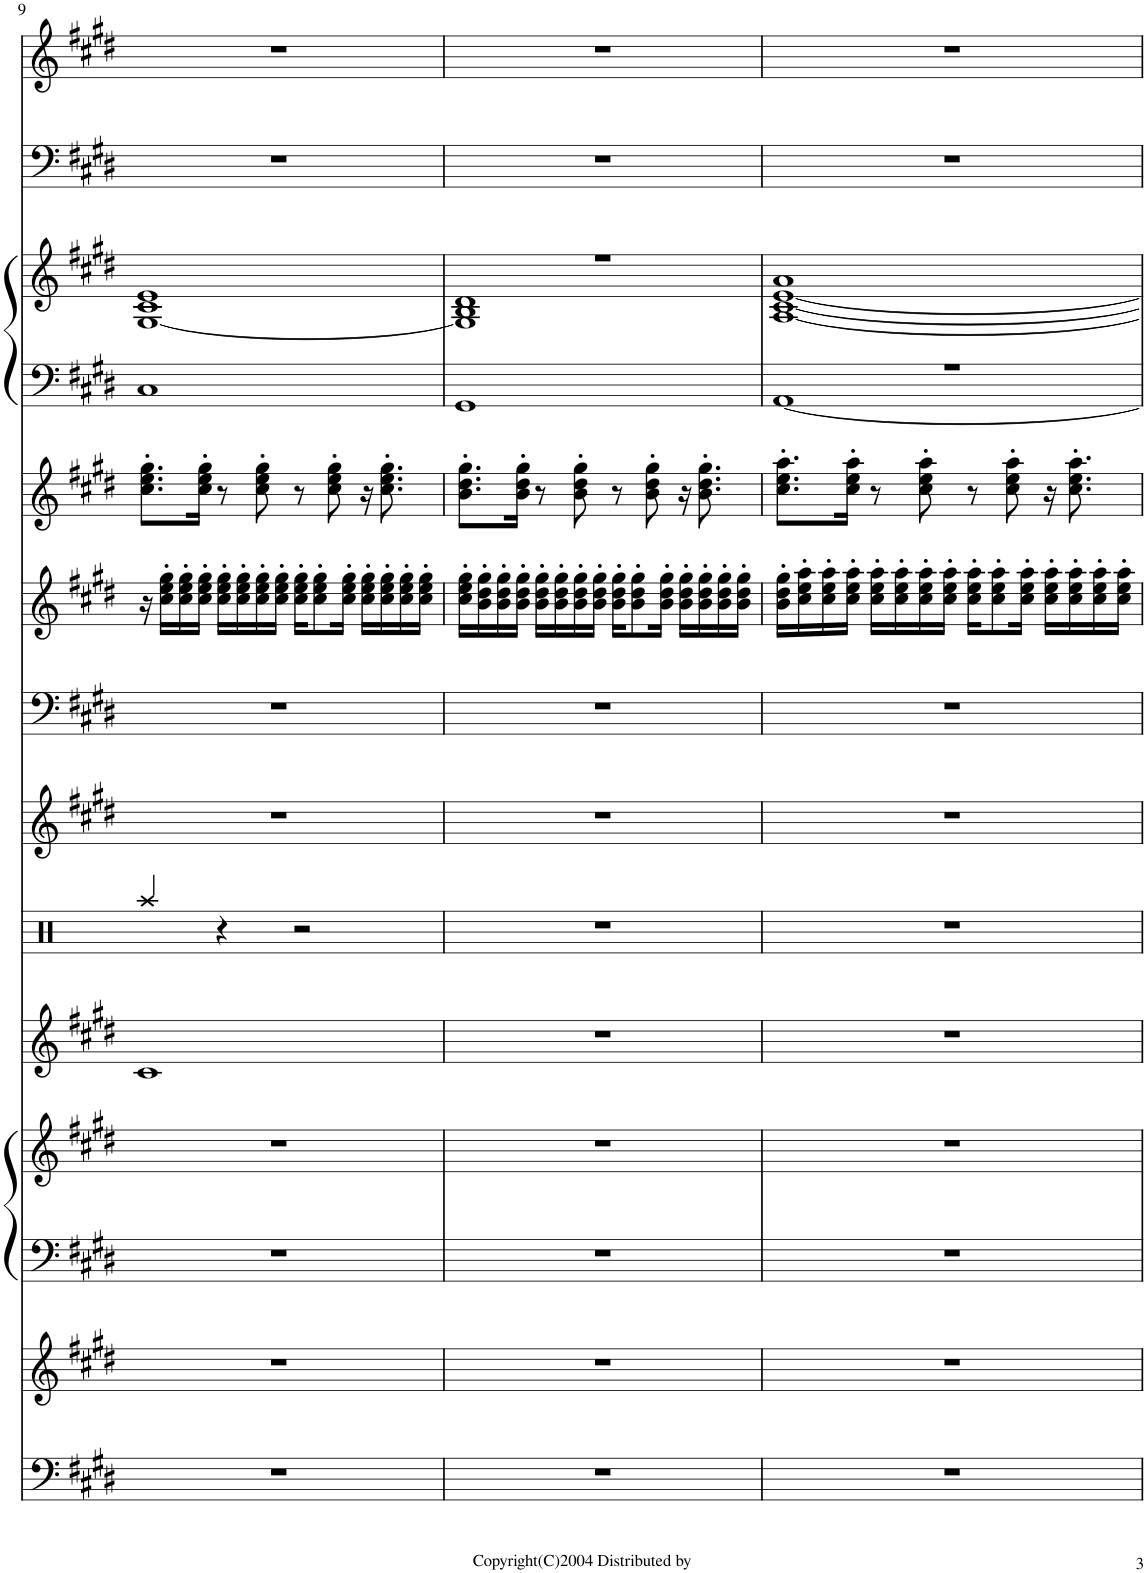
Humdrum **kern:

**kern	**kern	**kern	**kern	**kern	**kern	**kern	**kern	**kern	**kern	**kern	**kern	**kern	**kern
*part12	*part11	*part10	*part10	*part9	*part8	*part7	*part6	*part5	*part4	*part3	*part3	*part2	*part1
*staff14	*staff13	*staff12	*staff11	*staff10	*staff9	*staff8	*staff7	*staff6	*staff5	*staff4	*staff3	*staff2	*staff1
*I"Rev. Cymbal	*I"Halo Pad	*I"Sweep Pad	*	*I"Nylon Gtr.	*I"Percussion	*I"Athmosphere	*I"Clean Guitar	*I"Perc. Organ	*I"Perc. Organ	*I"Warm Pad	*	*I"Fingered Bass	*I"Nylon Gtr., http://www.rickycorreo.com
!!LO:PB:g=z
*clefF4	*clefG2	*clefF4	*clefG2	*clefG2	*clefX	*clefG2	*clefF4	*clefG2	*clefG2	*clefF4	*clefF4	*clefF4	*clefG2
*k[f#c#g#d#]	*k[f#c#g#d#]	*k[f#c#g#d#]	*k[f#c#g#d#]	*k[f#c#g#d#]	*k[]	*k[f#c#g#d#]	*k[f#c#g#d#]	*k[f#c#g#d#]	*k[f#c#g#d#]	*k[f#c#g#d#]	*k[f#c#g#d#]	*k[f#c#g#d#]	*k[f#c#g#d#]
*M4/4	*M4/4	*M4/4	*M4/4	*M4/4	*M4/4	*M4/4	*M4/4	*M4/4	*M4/4	*M4/4	*M4/4	*M4/4	*M4/4
=9	=9	=9	=9	=9	=9	=9	=9	=9	=9	=9	=9	=9	=9
*	*	*	*	*	*	*	*	*	*	*	*^	*	*
1r	1r	1r	1r	1c#	4Raa/	1r	1r	16r	8.cc#\' 8.ee\' 8.gg#\'L	1C#	1c# 1e	[1G#	1r	1r
.	.	.	.	.	.	.	.	16cc#\' 16ee\' 16gg#\'LL	.	.	.	.	.	.
.	.	.	.	.	.	.	.	16cc#\' 16ee\' 16gg#\'	.	.	.	.	.	.
.	.	.	.	.	.	.	.	16cc#\' 16ee\' 16gg#\'JJ	16cc#\' 16ee\' 16gg#\'Jk	.	.	.	.	.
.	.	.	.	.	4r	.	.	16cc#\' 16ee\' 16gg#\'LL	8r	.	.	.	.	.
.	.	.	.	.	.	.	.	16cc#\' 16ee\' 16gg#\'	.	.	.	.	.	.
.	.	.	.	.	.	.	.	16cc#\' 16ee\' 16gg#\'	8cc#\' 8ee\' 8gg#\'	.	.	.	.	.
.	.	.	.	.	.	.	.	16cc#\' 16ee\' 16gg#\'JJ	.	.	.	.	.	.
.	.	.	.	.	2r	.	.	16cc#\' 16ee\' 16gg#\'KL	8r	.	.	.	.	.
.	.	.	.	.	.	.	.	8cc#\' 8ee\' 8gg#\'	.	.	.	.	.	.
.	.	.	.	.	.	.	.	.	8cc#\' 8ee\' 8gg#\'	.	.	.	.	.
.	.	.	.	.	.	.	.	16cc#\' 16ee\' 16gg#\'Jk	.	.	.	.	.	.
.	.	.	.	.	.	.	.	16cc#\' 16ee\' 16gg#\'LL	16r	.	.	.	.	.
.	.	.	.	.	.	.	.	16cc#\' 16ee\' 16gg#\'	8.cc#\' 8.ee\' 8.gg#\'	.	.	.	.	.
.	.	.	.	.	.	.	.	16cc#\' 16ee\' 16gg#\'	.	.	.	.	.	.
.	.	.	.	.	.	.	.	16cc#\' 16ee\' 16gg#\'JJ	.	.	.	.	.	.
=10	=10	=10	=10	=10	=10	=10	=10	=10	=10	=10	=10	=10	=10	=10
1r	1r	1r	1r	1r	1r	1r	1r	16cc#\' 16ee\' 16gg#\'LL	8.b\' 8.dd#\' 8.gg#\'L	1GG#	1r	1G#] 1B 1d#	1r	1r
.	.	.	.	.	.	.	.	16b\' 16dd#\' 16gg#\'	.	.	.	.	.	.
.	.	.	.	.	.	.	.	16b\' 16dd#\' 16gg#\'	.	.	.	.	.	.
.	.	.	.	.	.	.	.	16b\' 16dd#\' 16gg#\'JJ	16b\' 16dd#\' 16gg#\'Jk	.	.	.	.	.
.	.	.	.	.	.	.	.	16b\' 16dd#\' 16gg#\'LL	8r	.	.	.	.	.
.	.	.	.	.	.	.	.	16b\' 16dd#\' 16gg#\'	.	.	.	.	.	.
.	.	.	.	.	.	.	.	16b\' 16dd#\' 16gg#\'	8b\' 8dd#\' 8gg#\'	.	.	.	.	.
.	.	.	.	.	.	.	.	16b\' 16dd#\' 16gg#\'JJ	.	.	.	.	.	.
.	.	.	.	.	.	.	.	16b\' 16dd#\' 16gg#\'KL	8r	.	.	.	.	.
.	.	.	.	.	.	.	.	8b\' 8dd#\' 8gg#\'	.	.	.	.	.	.
.	.	.	.	.	.	.	.	.	8b\' 8dd#\' 8gg#\'	.	.	.	.	.
.	.	.	.	.	.	.	.	16b\' 16dd#\' 16gg#\'Jk	.	.	.	.	.	.
.	.	.	.	.	.	.	.	16b\' 16dd#\' 16gg#\'LL	16r	.	.	.	.	.
.	.	.	.	.	.	.	.	16b\' 16dd#\' 16gg#\'	8.b\' 8.dd#\' 8.gg#\'	.	.	.	.	.
.	.	.	.	.	.	.	.	16b\' 16dd#\' 16gg#\'	.	.	.	.	.	.
.	.	.	.	.	.	.	.	16b\' 16dd#\' 16gg#\'JJ	.	.	.	.	.	.
=11	=11	=11	=11	=11	=11	=11	=11	=11	=11	=11	=11	=11	=11	=11
*	*	*	*	*	*	*	*	*	*	*^	*	*	*	*
1r	1r	1r	1r	1r	1r	1r	1r	16b\' 16dd#\' 16gg#\'LL	8.cc#\' 8.ee\' 8.aa\'L	1r	[1AA	1a	[1A [1c# [1e	1r	1r
.	.	.	.	.	.	.	.	16cc#\' 16ee\' 16aa\'	.	.	.	.	.	.	.
.	.	.	.	.	.	.	.	16cc#\' 16ee\' 16aa\'	.	.	.	.	.	.	.
.	.	.	.	.	.	.	.	16cc#\' 16ee\' 16aa\'JJ	16cc#\' 16ee\' 16aa\'Jk	.	.	.	.	.	.
.	.	.	.	.	.	.	.	16cc#\' 16ee\' 16aa\'LL	8r	.	.	.	.	.	.
.	.	.	.	.	.	.	.	16cc#\' 16ee\' 16aa\'	.	.	.	.	.	.	.
.	.	.	.	.	.	.	.	16cc#\' 16ee\' 16aa\'	8cc#\' 8ee\' 8aa\'	.	.	.	.	.	.
.	.	.	.	.	.	.	.	16cc#\' 16ee\' 16aa\'JJ	.	.	.	.	.	.	.
.	.	.	.	.	.	.	.	16cc#\' 16ee\' 16aa\'KL	8r	.	.	.	.	.	.
.	.	.	.	.	.	.	.	8cc#\' 8ee\' 8aa\'	.	.	.	.	.	.	.
.	.	.	.	.	.	.	.	.	8cc#\' 8ee\' 8aa\'	.	.	.	.	.	.
.	.	.	.	.	.	.	.	16cc#\' 16ee\' 16aa\'Jk	.	.	.	.	.	.	.
.	.	.	.	.	.	.	.	16cc#\' 16ee\' 16aa\'LL	16r	.	.	.	.	.	.
.	.	.	.	.	.	.	.	16cc#\' 16ee\' 16aa\'	8.cc#\' 8.ee\' 8.aa\'	.	.	.	.	.	.
.	.	.	.	.	.	.	.	16cc#\' 16ee\' 16aa\'	.	.	.	.	.	.	.
.	.	.	.	.	.	.	.	16cc#\' 16ee\' 16aa\'JJ	.	.	.	.	.	.	.
*	*	*	*	*	*	*	*	*	*	*v	*v	*	*	*	*
*	*	*	*	*	*	*	*	*	*	*	*v	*v	*	*
=	=	=	=	=	=	=	=	=	=	=	=	=	=
*-	*-	*-	*-	*-	*-	*-	*-	*-	*-	*-	*-	*-	*-
